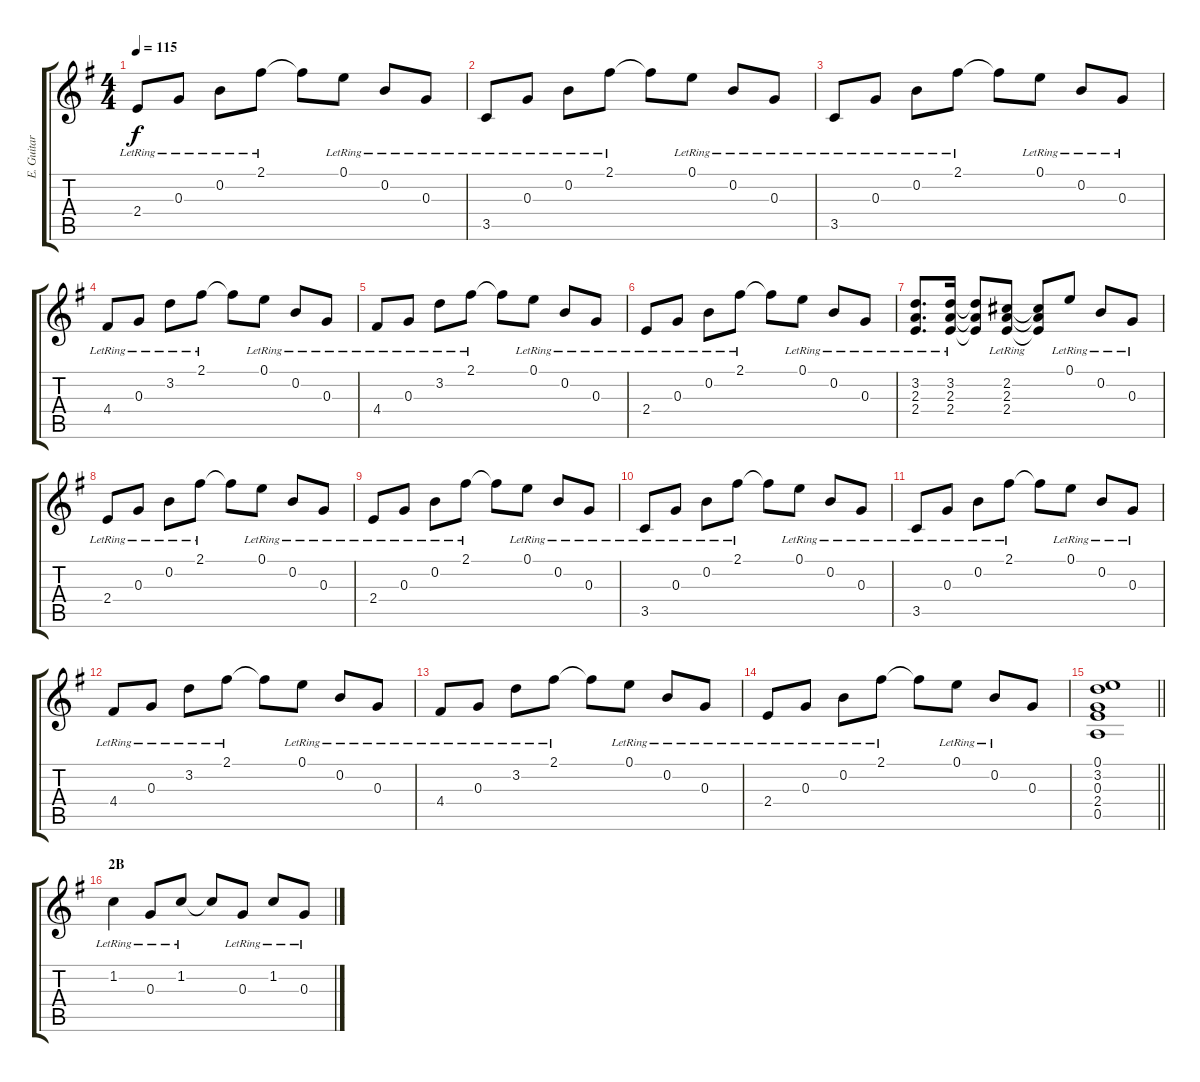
\track ("E. Guitar II" "E. Guitar ") {instrument electricguitarclean}
\staff {score tabs}
\tuning (E4 B3 G3 D3 A2 E2) {hide}
\ts (4 4)
\tempo 115
\clef g2
\ks g
2.4{lr}.8{dy f} 0.3{lr}.8 0.2{lr}.8 2.1{lr}.8 2.1{t}.8 0.1{lr}.8 0.2{lr}.8 0.3{lr}.8 |
3.5{lr}.8 0.3{lr}.8 0.2{lr}.8 2.1{lr}.8 2.1{t}.8 0.1{lr}.8 0.2{lr}.8 0.3{lr}.8 |
3.5{lr}.8 0.3{lr}.8 0.2{lr}.8 2.1{lr}.8 2.1{t}.8 0.1{lr}.8 0.2{lr}.8 0.3{lr}.8 |
4.4{lr}.8 0.3{lr}.8 3.2{lr}.8 2.1{lr}.8 2.1{t}.8 0.1{lr}.8 0.2{lr}.8 0.3{lr}.8 |
4.4{lr}.8 0.3{lr}.8 3.2{lr}.8 2.1{lr}.8 2.1{t}.8 0.1{lr}.8 0.2{lr}.8 0.3{lr}.8 |
2.4{lr}.8 0.3{lr}.8 0.2{lr}.8 2.1{lr}.8 2.1{t}.8 0.1{lr}.8 0.2{lr}.8 0.3{lr}.8 |
(3.2{lr} 2.3{lr} 2.4{lr}).8{d} (3.2{lr} 2.3{lr} 2.4{lr}).16 (3.2{t} 2.3{t} 2.4{t}).8 (2.2{lr} 2.3{lr} 2.4{lr}).8 (2.2{t} 2.3{t} 2.4{t}).8 0.1{lr}.8 0.2{lr}.8 0.3{lr}.8 |
2.4{lr}.8 0.3{lr}.8 0.2{lr}.8 2.1{lr}.8 2.1{t}.8 0.1{lr}.8 0.2{lr}.8 0.3{lr}.8 |
2.4{lr}.8 0.3{lr}.8 0.2{lr}.8 2.1{lr}.8 2.1{t}.8 0.1{lr}.8 0.2{lr}.8 0.3{lr}.8 |
3.5{lr}.8 0.3{lr}.8 0.2{lr}.8 2.1{lr}.8 2.1{t}.8 0.1{lr}.8 0.2{lr}.8 0.3{lr}.8 |
3.5{lr}.8 0.3{lr}.8 0.2{lr}.8 2.1{lr}.8 2.1{t}.8 0.1{lr}.8 0.2{lr}.8 0.3{lr}.8 |
4.4{lr}.8 0.3{lr}.8 3.2{lr}.8 2.1{lr}.8 2.1{t}.8 0.1{lr}.8 0.2{lr}.8 0.3{lr}.8 |
4.4{lr}.8 0.3{lr}.8 3.2{lr}.8 2.1{lr}.8 2.1{t}.8 0.1{lr}.8 0.2{lr}.8 0.3{lr}.8 |
2.4{lr}.8 0.3{lr}.8 0.2{lr}.8 2.1{lr}.8 2.1{t}.8 0.1{lr}.8 0.2{lr}.8 0.3.8 |
\barLineRight lightlight
(0.1 3.2 0.3 2.4 0.5).1 |
\section ("" "2B")
1.2{lr}.4 0.3{lr}.8 1.2{lr}.8 1.2{t}.8 0.3{lr}.8 1.2{lr}.8 0.3{lr}.8
